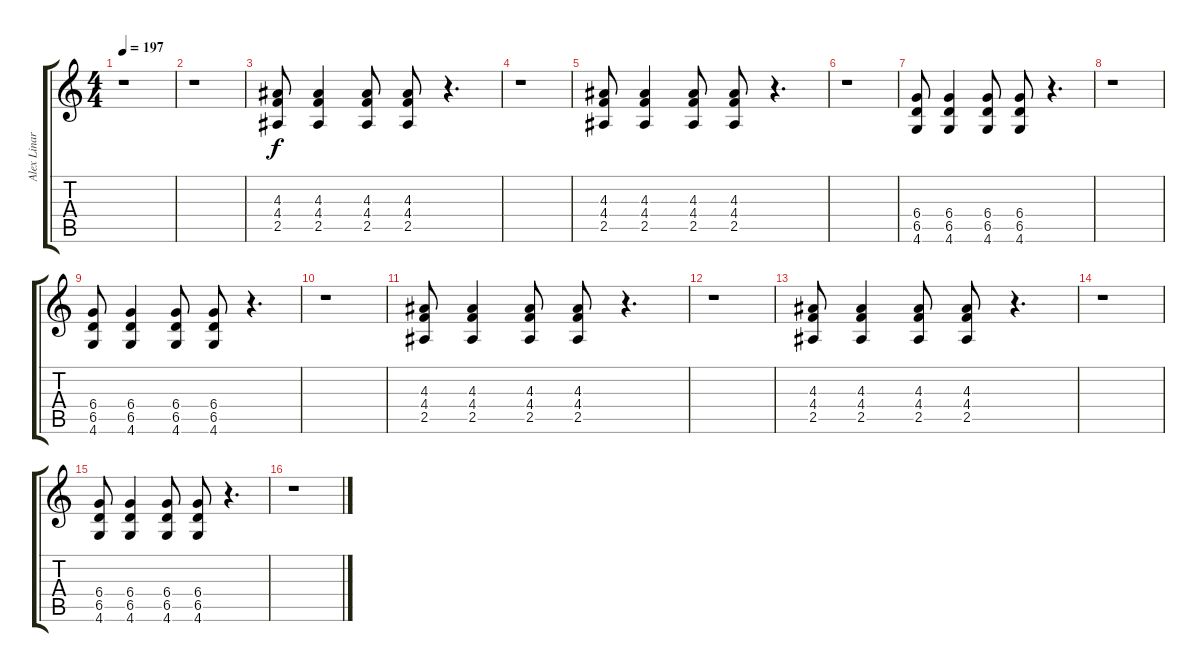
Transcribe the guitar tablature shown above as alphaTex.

\track ("Alex Linares" "Alex Linar") {instrument distortionguitar}
\staff {score tabs}
\tuning (Eb4 Bb3 Gb3 Db3 Ab2 Eb2) {hide}
\ts (4 4)
\tempo 197
\clef g2
\ks c
r.1{dy f instrument distortionguitar} |
r.1 |
(4.3 4.4 2.5).8 (4.3 4.4 2.5).4 (4.3 4.4 2.5).8 (4.3 4.4 2.5).8 r.4{d} |
r.1 |
(4.3 4.4 2.5).8 (4.3 4.4 2.5).4 (4.3 4.4 2.5).8 (4.3 4.4 2.5).8 r.4{d} |
r.1 |
(6.4 6.5 4.6).8 (6.4 6.5 4.6).4 (6.4 6.5 4.6).8 (6.4 6.5 4.6).8 r.4{d} |
r.1 |
(6.4 6.5 4.6).8 (6.4 6.5 4.6).4 (6.4 6.5 4.6).8 (6.4 6.5 4.6).8 r.4{d} |
r.1 |
(4.3 4.4 2.5).8 (4.3 4.4 2.5).4 (4.3 4.4 2.5).8 (4.3 4.4 2.5).8 r.4{d} |
r.1 |
(4.3 4.4 2.5).8 (4.3 4.4 2.5).4 (4.3 4.4 2.5).8 (4.3 4.4 2.5).8 r.4{d} |
r.1 |
(6.4 6.5 4.6).8 (6.4 6.5 4.6).4 (6.4 6.5 4.6).8 (6.4 6.5 4.6).8 r.4{d} |
r.1
